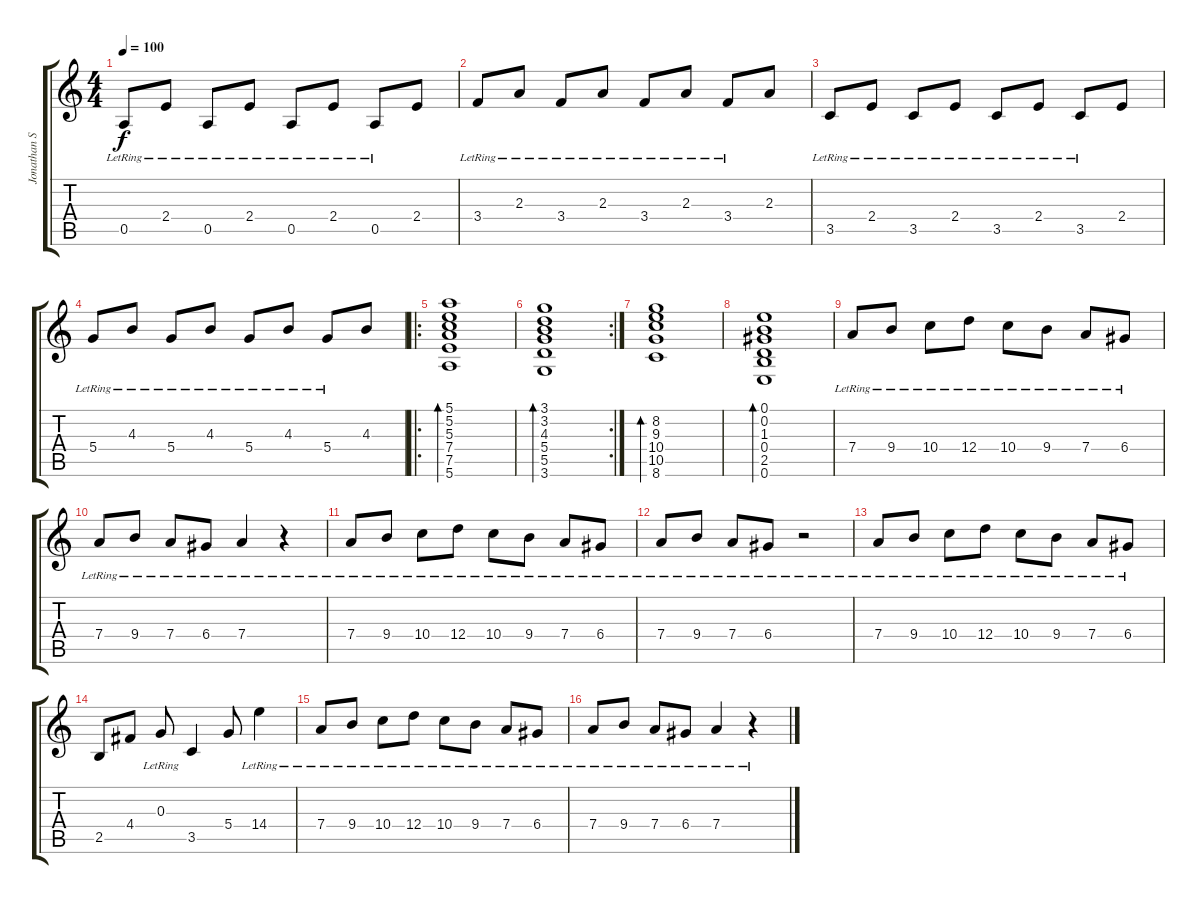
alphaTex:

\track ("Jonathan S" "Jonathan S") {instrument electricguitarmuted}
\staff {score tabs}
\tuning (E4 B3 G3 D3 A2 E2) {hide}
\ts (4 4)
\tempo 100
\clef g2
\ks c
0.5{lr}.8{dy f} 2.4{lr}.8 0.5{lr}.8 2.4{lr}.8 0.5{lr}.8 2.4{lr}.8 0.5{lr}.8 2.4.8 |
3.4{lr}.8 2.3{lr}.8 3.4{lr}.8 2.3{lr}.8 3.4{lr}.8 2.3{lr}.8 3.4{lr}.8 2.3.8 |
3.5{lr}.8 2.4{lr}.8 3.5{lr}.8 2.4{lr}.8 3.5{lr}.8 2.4{lr}.8 3.5{lr}.8 2.4.8 |
5.4{lr}.8 4.3{lr}.8 5.4{lr}.8 4.3{lr}.8 5.4{lr}.8 4.3{lr}.8 5.4{lr}.8 4.3.8 |
\ro
(5.1 5.2 5.3 7.4 7.5 5.6).1{bd 60} |
\rc 2
(3.1 3.2 4.3 5.4 5.5 3.6).1{bd 60} |
(8.2 9.3 10.4 10.5 8.6).1{bd 60} |
(0.1 0.2 1.3 0.4 2.5 0.6).1{bd 60} |
7.4{lr}.8 9.4{lr}.8 10.4{lr}.8 12.4{lr}.8 10.4{lr}.8 9.4{lr}.8 7.4{lr}.8 6.4{lr}.8 |
7.4{lr}.8 9.4{lr}.8 7.4{lr}.8 6.4{lr}.8 7.4{lr}.4 r.4 |
7.4{lr}.8 9.4{lr}.8 10.4{lr}.8 12.4{lr}.8 10.4{lr}.8 9.4{lr}.8 7.4{lr}.8 6.4{lr}.8 |
7.4{lr}.8 9.4{lr}.8 7.4{lr}.8 6.4{lr}.8 r.2 |
7.4{lr}.8 9.4{lr}.8 10.4{lr}.8 12.4{lr}.8 10.4{lr}.8 9.4{lr}.8 7.4{lr}.8 6.4{lr}.8 |
2.5.8 4.4.8 0.3{lr}.8 3.5.4 5.4.8 14.4{lr}.4 |
7.4{lr}.8 9.4{lr}.8 10.4{lr}.8 12.4{lr}.8 10.4{lr}.8 9.4{lr}.8 7.4{lr}.8 6.4{lr}.8 |
7.4{lr}.8 9.4{lr}.8 7.4{lr}.8 6.4{lr}.8 7.4{lr}.4 r.4
